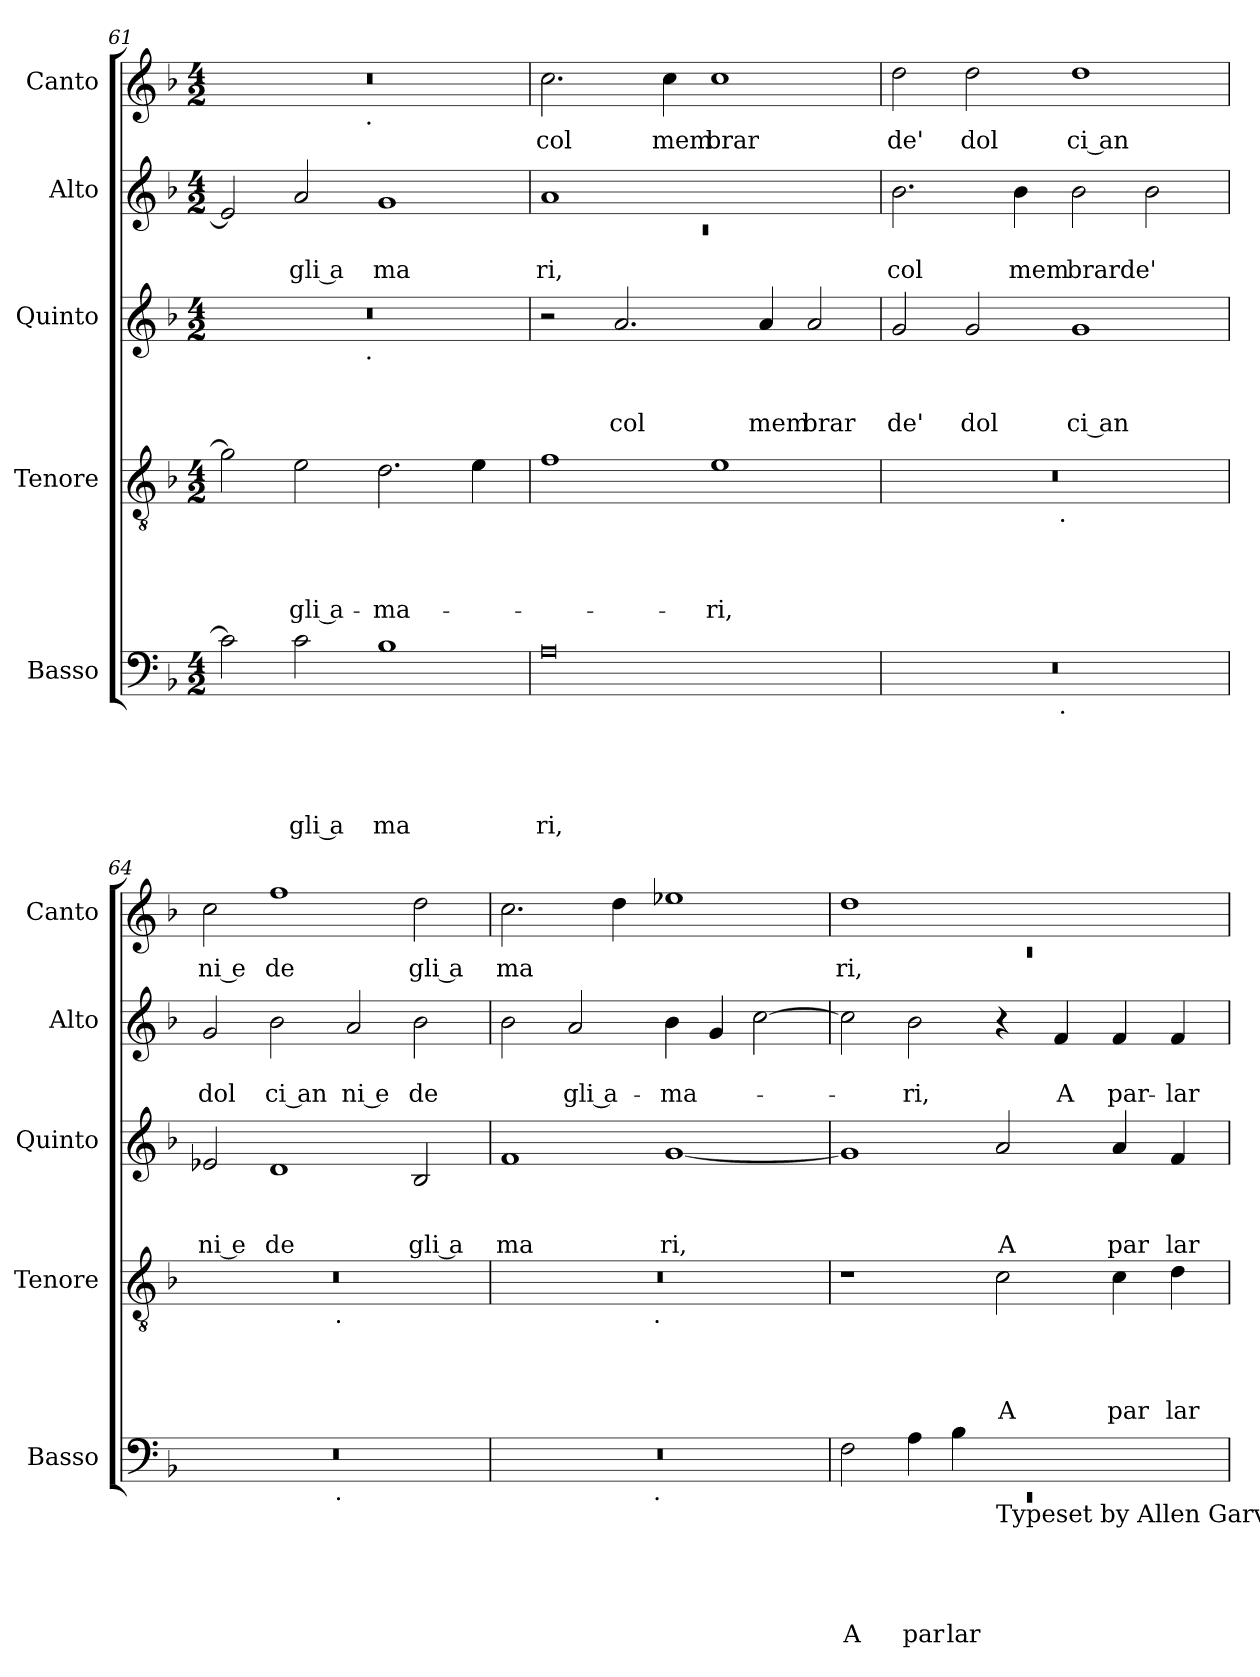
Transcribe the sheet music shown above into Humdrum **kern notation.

**kern	**text	**text	**text	**text	**text	**kern	**text	**text	**text	**text	**kern	**text	**text	**text	**kern	**text	**text	**kern	**text
*part5	*part5	*part5	*part5	*part5	*part5	*part4	*part4	*part4	*part4	*part4	*part3	*part3	*part3	*part3	*part2	*part2	*part2	*part1	*part1
*staff5	*staff5	*staff5	*staff5	*staff5	*staff5	*staff4	*staff4	*staff4	*staff4	*staff4	*staff3	*staff3	*staff3	*staff3	*staff2	*staff2	*staff2	*staff1	*staff1
*I"Basso	*	*	*	*	*	*I"Tenore	*	*	*	*	*I"Quinto	*	*	*	*I"Alto	*	*	*I"Canto	*
*I'Basso	*	*	*	*	*	*I'Tenore	*	*	*	*	*I'Quinto	*	*	*	*I'Alto	*	*	*I'Canto	*
*clefF4	*	*	*	*	*	*clefGv2	*	*	*	*	*clefG2	*	*	*	*clefG2	*	*	*clefG2	*
*k[b-]	*	*	*	*	*	*k[b-]	*	*	*	*	*k[b-]	*	*	*	*k[b-]	*	*	*k[b-]	*
*F:	*	*	*	*	*	*F:	*	*	*	*	*F:	*	*	*	*F:	*	*	*F:	*
*M4/2	*	*	*	*	*	*M4/2	*	*	*	*	*M4/2	*	*	*	*M4/2	*	*	*M4/2	*
=61	=61	=61	=61	=61	=61	=61	=61	=61	=61	=61	=61	=61	=61	=61	=61	=61	=61	=61	=61
*	*	*	*	*	*	*	*	*	*	*	*^	*	*	*	*	*	*	*^	*
2c\]	.	.	.	.	.	2g\]	.	.	.	.	0r	2ryy	.	.	.	2e/]	.	.	0r	2ryy	.
!	!	!	!	!	!LO:LY:b:rj	!	!	!	!	!LO:LY:b:rj	!	!	!	!	!	!	!	!LO:LY:b:rj	!	!	!
2c\	.	.	.	.	gli a	2e\	.	.	.	-gli a-	.	4...ryy	.	.	.	2a/	.	gli a	.	4...ryy	.
!	!	!	!	!	!	!	!	!	!	!	!	!	!	!	!	!	!	!	!	!LO:TX:b:t=.	!
!	!	!	!	!	!	!	!	!	!	!	!	!LO:TX:b:t=.	!	!	!	!	!	!	!	!	!
.	.	.	.	.	.	.	.	.	.	.	.	1ryy	.	.	.	.	.	.	.	1ryy	.
!	!	!	!	!	!LO:LY:b	!	!	!	!	!LO:LY:b	!	!	!	!	!	!	!	!LO:LY:b	!	!	!
1B-	.	.	.	.	ma	2.d\	.	.	.	-ma-	.	.	.	.	.	1g	.	ma	.	.	.
.	.	.	.	.	.	4e\	.	.	.	.	.	.	.	.	.	.	.	.	.	.	.
.	.	.	.	.	.	.	.	.	.	.	.	32ryy	.	.	.	.	.	.	.	32ryy	.
=62	=62	=62	=62	=62	=62	=62	=62	=62	=62	=62	=62	=62	=62	=62	=62	=62	=62	=62	=62	=62	=62
*	*	*	*	*	*	*	*	*	*	*	*	*	*	*	*	*^	*	*	*	*	*
!	!	!	!	!	!LO:LY:b	!	!	!	!	!	!	!	!	!	!	!	!LO:N:vis=1	!	!LO:LY:b	!	!	!LO:LY:b
*	*	*	*	*	*	*	*	*	*	*	*v	*v	*	*	*	*	*	*	*	*v	*v	*
0A	.	.	.	.	ri,	1f	.	.	.	.	2r	.	.	.	1a	0rc	.	ri,	2.cc\	col
!	!	!	!	!	!	!	!	!	!	!	!	!	!	!LO:LY:b	!	!	!	!	!	!
.	.	.	.	.	.	.	.	.	.	.	2.a/	.	.	col	.	.	.	.	.	.
!	!	!	!	!	!	!	!	!	!	!	!	!	!	!	!	!	!	!	!	!LO:LY:b
.	.	.	.	.	.	.	.	.	.	.	.	.	.	.	.	.	.	.	4cc\	mem
!	!	!	!	!	!	!	!	!	!	!LO:LY:b	!	!	!	!	!	!	!	!	!	!LO:LY:b
.	.	.	.	.	.	1e	.	.	.	-ri,	.	.	.	.	1ryy	.	.	.	1cc	brar
!	!	!	!	!	!	!	!	!	!	!	!	!	!	!LO:LY:b	!	!	!	!	!	!
.	.	.	.	.	.	.	.	.	.	.	4a/	.	.	mem	.	.	.	.	.	.
!	!	!	!	!	!	!	!	!	!	!	!	!	!	!LO:LY:b	!	!	!	!	!	!
.	.	.	.	.	.	.	.	.	.	.	2a/	.	.	brar	.	.	.	.	.	.
*	*	*	*	*	*	*	*	*	*	*	*	*	*	*	*v	*v	*	*	*	*
=63	=63	=63	=63	=63	=63	=63	=63	=63	=63	=63	=63	=63	=63	=63	=63	=63	=63	=63	=63
!	!	!	!	!	!	!	!	!	!	!	!	!	!	!LO:LY:b	!	!	!LO:LY:b	!	!LO:LY:b
*^	*	*	*	*	*	*^	*	*	*	*	*	*	*	*	*	*	*	*	*
0r	2ryy	.	.	.	.	.	0r	2ryy	.	.	.	.	2g/	.	.	de'	2.b-\	.	col	2dd\	de'
!	!	!	!	!	!	!	!	!	!	!	!	!	!	!	!	!LO:LY:b	!	!	!	!	!LO:LY:b
.	4...ryy	.	.	.	.	.	.	4...ryy	.	.	.	.	2g/	.	.	dol	.	.	.	2dd\	dol
!	!	!	!	!	!	!	!	!	!	!	!	!	!	!	!	!	!	!	!LO:LY:b	!	!
.	.	.	.	.	.	.	.	.	.	.	.	.	.	.	.	.	4b-\	.	mem	.	.
!	!	!	!	!	!	!	!	!LO:TX:b:t=.	!	!	!	!	!	!	!	!	!	!	!	!	!
!	!LO:TX:b:t=.	!	!	!	!	!	!	!	!	!	!	!	!	!	!	!	!	!	!	!	!
.	1ryy	.	.	.	.	.	.	1ryy	.	.	.	.	.	.	.	.	.	.	.	.	.
!	!	!	!	!	!	!	!	!	!	!	!	!	!	!	!	!LO:LY:b:rj	!	!	!LO:LY:b	!	!LO:LY:b:rj
.	.	.	.	.	.	.	.	.	.	.	.	.	1g	.	.	ci an	2b-\	.	brarde'	1dd	ci an
.	.	.	.	.	.	.	.	.	.	.	.	.	.	.	.	.	2b-\	.	.	.	.
.	32ryy	.	.	.	.	.	.	32ryy	.	.	.	.	.	.	.	.	.	.	.	.	.
=64	=64	=64	=64	=64	=64	=64	=64	=64	=64	=64	=64	=64	=64	=64	=64	=64	=64	=64	=64	=64	=64
!	!	!	!	!	!	!	!	!	!	!	!	!	!	!	!	!LO:LY:b:rj	!	!	!LO:LY:b	!	!LO:LY:b:rj
0r	2ryy	.	.	.	.	.	0r	2ryy	.	.	.	.	2e-X/	.	.	ni e	2g/	.	dol	2cc\	ni e
!	!	!	!	!	!	!	!	!	!	!	!	!	!	!	!	!LO:LY:b	!	!	!LO:LY:b:rj	!	!LO:LY:b
.	4...ryy	.	.	.	.	.	.	4...ryy	.	.	.	.	1d	.	.	de	2b-\	.	ci an	1ff	de
!	!	!	!	!	!	!	!	!LO:TX:b:t=.	!	!	!	!	!	!	!	!	!	!	!	!	!
!	!LO:TX:b:t=.	!	!	!	!	!	!	!	!	!	!	!	!	!	!	!	!	!	!	!	!
.	1ryy	.	.	.	.	.	.	1ryy	.	.	.	.	.	.	.	.	.	.	.	.	.
!	!	!	!	!	!	!	!	!	!	!	!	!	!	!	!	!	!	!	!LO:LY:b:rj	!	!
.	.	.	.	.	.	.	.	.	.	.	.	.	.	.	.	.	2a/	.	ni e	.	.
!	!	!	!	!	!	!	!	!	!	!	!	!	!	!	!	!LO:LY:b:rj	!	!	!LO:LY:b	!	!LO:LY:b:rj
.	.	.	.	.	.	.	.	.	.	.	.	.	2B-/	.	.	gli a	2b-\	.	de	2dd\	gli a
.	32ryy	.	.	.	.	.	.	32ryy	.	.	.	.	.	.	.	.	.	.	.	.	.
!!LO:LB:g=z
=65	=65	=65	=65	=65	=65	=65	=65	=65	=65	=65	=65	=65	=65	=65	=65	=65	=65	=65	=65	=65	=65
!	!	!	!	!	!	!	!	!	!	!	!	!	!	!	!	!LO:LY:b	!	!	!	!	!LO:LY:b
0r	2ryy	.	.	.	.	.	0r	2ryy	.	.	.	.	1f	.	.	ma	2b-\	.	.	2.cc\	ma
!	!	!	!	!	!	!	!	!	!	!	!	!	!	!	!	!	!	!	!LO:LY:b:rj	!	!
.	4...ryy	.	.	.	.	.	.	4...ryy	.	.	.	.	.	.	.	.	2a/	.	gli a-	.	.
.	.	.	.	.	.	.	.	.	.	.	.	.	.	.	.	.	.	.	.	4dd\	.
!	!	!	!	!	!	!	!	!LO:TX:b:t=.	!	!	!	!	!	!	!	!	!	!	!	!	!
!	!LO:TX:b:t=.	!	!	!	!	!	!	!	!	!	!	!	!	!	!	!	!	!	!	!	!
.	1ryy	.	.	.	.	.	.	1ryy	.	.	.	.	.	.	.	.	.	.	.	.	.
!	!	!	!	!	!	!	!	!	!	!	!	!	!	!	!	!LO:LY:b	!	!	!LO:LY:b	!	!
.	.	.	.	.	.	.	.	.	.	.	.	.	[<1g	.	.	ri,	4b-\	.	-ma-	1ee-X	.
.	.	.	.	.	.	.	.	.	.	.	.	.	.	.	.	.	4g/	.	.	.	.
.	.	.	.	.	.	.	.	.	.	.	.	.	.	.	.	.	[>2cc\	.	.	.	.
.	32ryy	.	.	.	.	.	.	32ryy	.	.	.	.	.	.	.	.	.	.	.	.	.
=66	=66	=66	=66	=66	=66	=66	=66	=66	=66	=66	=66	=66	=66	=66	=66	=66	=66	=66	=66	=66	=66
*	*	*	*	*	*	*	*	*	*	*	*	*	*	*	*	*	*	*	*	*^	*
!	!LO:N:vis=1	!	!	!	!	!LO:LY:b	!	!	!	!	!	!	!	!	!	!	!	!	!	!	!LO:N:vis=1	!LO:LY:b
*	*^	*	*	*	*	*	*v	*v	*	*	*	*	*	*	*	*	*	*	*	*	*	*
0ryy	0rEE	2F\	.	.	.	.	A	1r	.	.	.	.	1g]	.	.	.	2cc\]	.	.	1dd	0rc	ri,
!	!	!	!	!	!	!	!LO:LY:b	!	!	!	!	!	!	!	!	!	!	!	!LO:LY:b	!	!	!
.	.	4A\	.	.	.	.	par	.	.	.	.	.	.	.	.	.	2b-\	.	-ri,	.	.	.
!	!	!	!	!	!	!	!LO:LY:b	!	!	!	!	!	!	!	!	!	!	!	!	!	!	!
.	.	4B-\	.	.	.	.	lar	.	.	.	.	.	.	.	.	.	.	.	.	.	.	.
!	!	!LO:TX:b:t=Typeset by Allen Garvin	!	!	!	!	!	!	!	!	!	!	!	!	!	!	!	!	!	!	!	!
!	!	!	!	!	!	!	!	!	!	!	!	!LO:LY:b	!	!	!	!LO:LY:b	!	!	!	!	!	!
.	.	1ryy	.	.	.	.	.	2c\	.	.	.	A	2a/	.	.	A	4r	.	.	1ryy	.	.
!	!	!	!	!	!	!	!	!	!	!	!	!	!	!	!	!	!	!	!LO:LY:b	!	!	!
.	.	.	.	.	.	.	.	.	.	.	.	.	.	.	.	.	4f/	.	A	.	.	.
!	!	!	!	!	!	!	!	!	!	!	!	!LO:LY:b	!	!	!	!LO:LY:b	!	!	!LO:LY:b	!	!	!
.	.	.	.	.	.	.	.	4c\	.	.	.	par	4a/	.	.	par	4f/	.	par-	.	.	.
!	!	!	!	!	!	!	!	!	!	!	!	!LO:LY:b	!	!	!	!LO:LY:b	!	!	!LO:LY:b	!	!	!
.	.	.	.	.	.	.	.	4d\	.	.	.	lar	4f/	.	.	lar	4f/	.	-lar	.	.	.
*v	*v	*v	*	*	*	*	*	*	*	*	*	*	*	*	*	*	*	*	*	*v	*v	*
=	=	=	=	=	=	=	=	=	=	=	=	=	=	=	=	=	=	=	=
*-	*-	*-	*-	*-	*-	*-	*-	*-	*-	*-	*-	*-	*-	*-	*-	*-	*-	*-	*-
